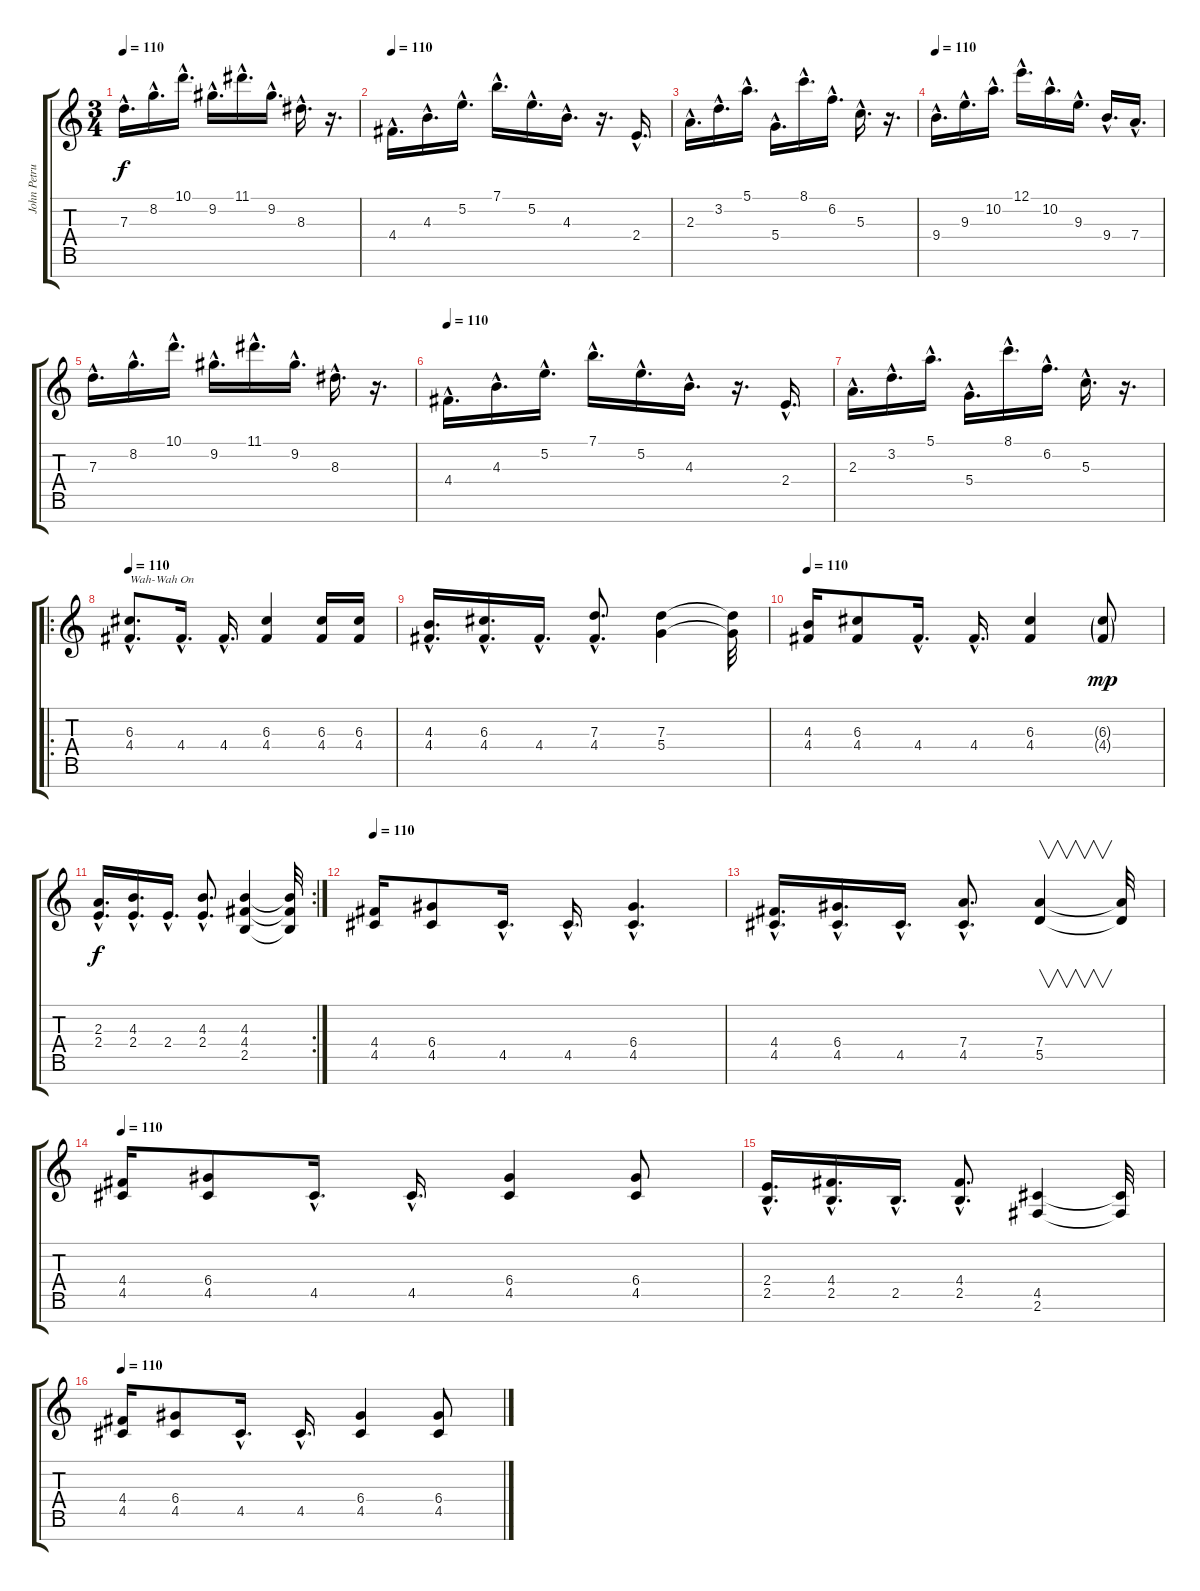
\track ("John Petrucci" "John Petru") {instrument acousticguitarsteel}
\staff {score tabs}
\tuning (E4 B3 G3 D3 A2 E2 B1) {hide}
\ts (3 4)
\tempo 110
\clef g2
\ks c
7.3{hac}.16{d dy f} 8.2{hac}.16{d} 10.1{hac}.16{d} 9.2{hac}.16{d} 11.1{hac}.16{d} 9.2{hac}.16{d} 8.3{hac}.16{d} r.16{d} |
\tempo 110
4.4{hac}.16{d instrument distortionguitar} 4.3{hac}.16{d} 5.2{hac}.16{d} 7.1{hac}.16{d} 5.2{hac}.16{d} 4.3{hac}.16{d} r.16{d} 2.4{hac}.16{d} |
2.3{hac}.16{d} 3.2{hac}.16{d} 5.1{hac}.16{d} 5.4{hac}.16{d} 8.1{hac}.16{d} 6.2{hac}.16{d} 5.3{hac}.16{d} r.16{d} |
\tempo 110
9.4{hac}.16{d instrument distortionguitar} 9.3{hac}.16{d} 10.2{hac}.16{d} 12.1{hac}.16{d} 10.2{hac}.16{d} 9.3{hac}.16{d} 9.4{hac}.16{d} 7.4{hac}.16{d} |
7.3{hac}.16{d} 8.2{hac}.16{d} 10.1{hac}.16{d} 9.2{hac}.16{d} 11.1{hac}.16{d} 9.2{hac}.16{d} 8.3{hac}.16{d} r.16{d} |
\tempo 110
4.4{hac}.16{d instrument distortionguitar} 4.3{hac}.16{d} 5.2{hac}.16{d} 7.1{hac}.16{d} 5.2{hac}.16{d} 4.3{hac}.16{d} r.16{d} 2.4{hac}.16{d} |
2.3{hac}.16{d} 3.2{hac}.16{d} 5.1{hac}.16{d} 5.4{hac}.16{d} 8.1{hac}.16{d} 6.2{hac}.16{d} 5.3{hac}.16{d} r.16{d} |
\ro
\tempo 110
(6.3{hac} 4.4{hac}).8{d txt "Wah-Wah On" instrument distortionguitar} 4.4{hac}.16{d} 4.4{hac}.16{d} (6.3 4.4).4 (6.3 4.4).16 (6.3 4.4).16 |
(4.3{hac} 4.4{hac}).16{d} (6.3{hac} 4.4{hac}).16{d} 4.4{hac}.16{d} (7.3{hac} 4.4{hac}).8{d} (7.3 5.4).4 (7.3{t} 5.4{t}).32 |
\tempo 110
(4.3 4.4).16{instrument distortionguitar} (6.3 4.4).8 4.4{hac}.16{d} 4.4{hac}.16{d} (6.3 4.4).4 (6.3{g} 4.4{g}).8{dy mp} |
\rc 2
(2.3{hac} 2.4{hac}).16{d dy f} (4.3{hac} 2.4{hac}).16{d} 2.4{hac}.16{d} (4.3{hac} 2.4{hac}).8{d} (4.3 4.4 2.5).4 (4.3{t} 4.4{t} 2.5{t}).32 |
\tempo 110
(4.4 4.5).16{instrument distortionguitar} (6.4 4.5).8 4.5{hac}.16{d} 4.5{hac}.16{d} (6.4{hac} 4.5{hac}).4{d} |
(4.4{hac} 4.5{hac}).16{d} (6.4{hac} 4.5{hac}).16{d} 4.5{hac}.16{d} (7.4{hac} 4.5{hac}).8{d} (7.4 5.5).4{v} (7.4{t} 5.5{t}).32 |
\tempo 110
(4.4 4.5).16{instrument distortionguitar} (6.4 4.5).8 4.5{hac}.16{d} 4.5{hac}.16{d} (6.4 4.5).4 (6.4 4.5).8 |
(2.4{hac} 2.5{hac}).16{d} (4.4{hac} 2.5{hac}).16{d} 2.5{hac}.16{d} (4.4{hac} 2.5{hac}).8{d} (4.5 2.6).4 (4.5{t} 2.6{t}).32 |
\tempo 110
(4.4 4.5).16{instrument distortionguitar} (6.4 4.5).8 4.5{hac}.16{d} 4.5{hac}.16{d} (6.4 4.5).4 (6.4 4.5).8
